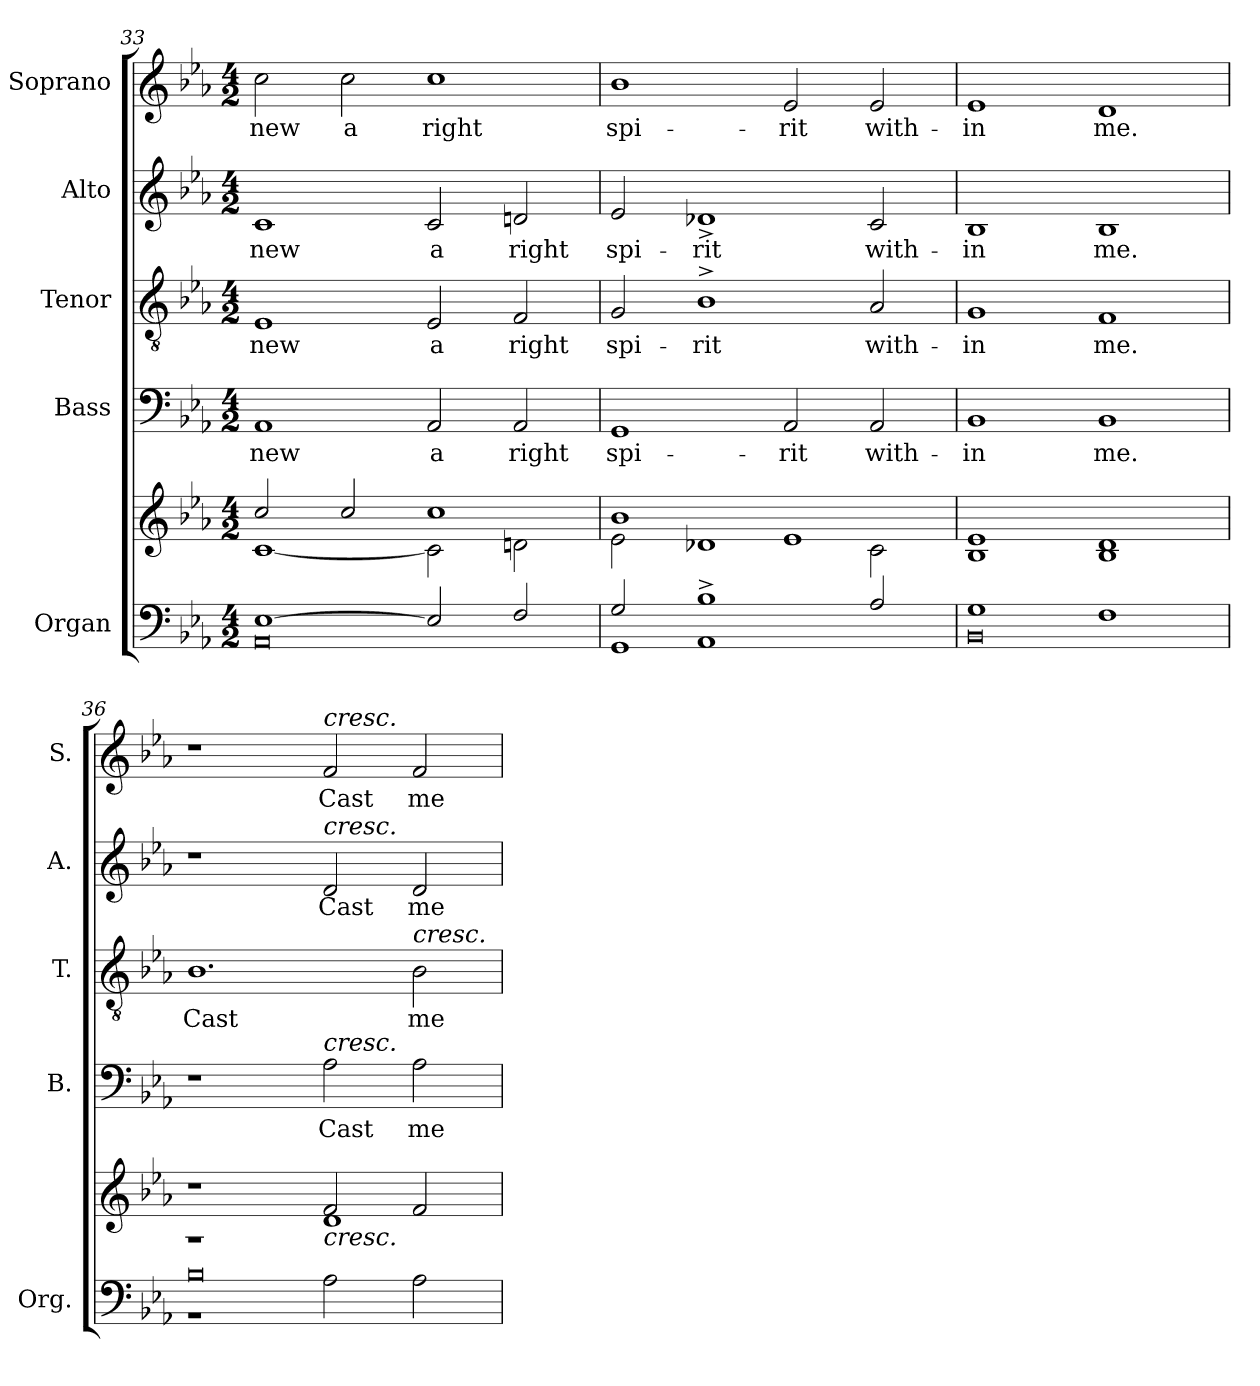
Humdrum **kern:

**kern	**kern	**kern	**text	**kern	**text	**kern	**text	**kern	**text
*part5	*part5	*part4	*part4	*part3	*part3	*part2	*part2	*part1	*part1
*staff6	*staff5	*staff4	*staff4	*staff3	*staff3	*staff2	*staff2	*staff1	*staff1
*I"Organ	*	*I"Bass	*	*I"Tenor	*	*I"Alto	*	*I"Soprano	*
*I'Org.	*	*I'B.	*	*I'T.	*	*I'A.	*	*I'S.	*
*clefF4	*clefG2	*clefF4	*	*clefGv2	*	*clefG2	*	*clefG2	*
*	*	*	*	*ITrd7c12	*	*	*	*	*
*k[b-e-a-]	*k[b-e-a-]	*k[b-e-a-]	*	*k[b-e-a-]	*	*k[b-e-a-]	*	*k[b-e-a-]	*
*E-:	*E-:	*E-:	*	*E-:	*	*E-:	*	*E-:	*
*M4/2	*M4/2	*M4/2	*	*M4/2	*	*M4/2	*	*M4/2	*
=33	=33	=33	=33	=33	=33	=33	=33	=33	=33
*^	*^	*	*	*	*	*	*	*	*
!	!	!	!	!	!LO:LY:b:color=#000000	!	!	!	!	!	!
!	!	!	!	!	!	!	!LO:LY:b:color=#000000	!	!	!	!
!	!	!	!	!	!	!	!	!	!LO:LY:b:color=#000000	!	!
!	!	!	!	!	!	!	!	!	!	!	!LO:LY:b:color=#000000
[>1E-i	0AA-i	2cci/	[<1ci	1AA-i	-new	1EE-i	-new	1ci	-new	2cci\	new
!	!	!	!	!	!	!	!	!	!	!	!LO:LY:b:color=#000000
.	.	2cci/	.	.	.	.	.	.	.	2cci\	a
!	!	!	!	!	!LO:LY:b:color=#000000	!	!	!	!	!	!
!	!	!	!	!	!	!	!LO:LY:b:color=#000000	!	!	!	!
!	!	!	!	!	!	!	!	!	!LO:LY:b:color=#000000	!	!
!	!	!	!	!	!	!	!	!	!	!	!LO:LY:b:color=#000000
2E-i/]	.	1cci	2ci\]	2AA-i/	a	2EE-i/	a	2ci/	a	1cci	right
!	!	!	!	!	!LO:LY:b:color=#000000	!	!	!	!	!	!
!	!	!	!	!	!	!	!LO:LY:b:color=#000000	!	!	!	!
!	!	!	!	!	!	!	!	!	!LO:LY:b:color=#000000	!	!
2Fi/	.	.	2dni\	2AA-i/	right	2FFi/	right	2dni/	right	.	.
=34	=34	=34	=34	=34	=34	=34	=34	=34	=34	=34	=34
!	!	!	!	!	!LO:LY:b:color=#000000	!	!	!	!	!	!
!	!	!	!	!	!	!	!LO:LY:b:color=#000000	!	!	!	!
!	!	!	!	!	!	!	!	!	!LO:LY:b:color=#000000	!	!
!	!	!	!	!	!	!	!	!	!	!	!LO:LY:b:color=#000000
2Gi/	1GGi	1b-i	2e-i\	1GGi	spi-	2GGi/	spi-	2e-i/	spi-	1b-i	spi-
!	!	!	!	!	!	!	!LO:LY:b:color=#000000	!	!	!	!
!	!	!	!	!	!	!	!	!	!LO:LY:b:color=#000000	!	!
1AA-i^ 1B-i^	.	.	1d-Xi	.	.	1BB-^i	-rit	1d-X^i	-rit	.	.
!	!	!	!	!	!LO:LY:b:color=#000000	!	!	!	!	!	!
!	!	!	!	!	!	!	!	!	!	!	!LO:LY:b:color=#000000
.	1ryy	1e-i	.	2AA-i/	-rit	.	.	.	.	2e-i/	-rit
!	!	!	!	!	!LO:LY:b:color=#000000	!	!	!	!	!	!
!	!	!	!	!	!	!	!LO:LY:b:color=#000000	!	!	!	!
!	!	!	!	!	!	!	!	!	!LO:LY:b:color=#000000	!	!
!	!	!	!	!	!	!	!	!	!	!	!LO:LY:b:color=#000000
2A-i/	.	.	2ci\	2AA-i/	with-	2AA-i/	with-	2ci/	with-	2e-i/	with-
*	*	*v	*v	*	*	*	*	*	*	*	*
=35	=35	=35	=35	=35	=35	=35	=35	=35	=35	=35
*	*	*^	*	*	*	*	*	*	*	*
!	!	!	!	!	!LO:LY:b:color=#000000	!	!	!	!	!	!
*	*	*v	*v	*	*	*	*	*	*	*	*
*	*	*^	*	*	*	*	*	*	*	*
!	!	!	!	!	!	!	!LO:LY:b:color=#000000	!	!	!	!
*	*	*v	*v	*	*	*	*	*	*	*	*
*	*	*^	*	*	*	*	*	*	*	*
!	!	!	!	!	!	!	!	!	!LO:LY:b:color=#000000	!	!
*	*	*v	*v	*	*	*	*	*	*	*	*
*	*	*^	*	*	*	*	*	*	*	*
!	!	!	!	!	!	!	!	!	!	!	!LO:LY:b:color=#000000
*	*	*v	*v	*	*	*	*	*	*	*	*
1Gi	0BB-i	1B-i 1e-i	1BB-i	-in	1GGi	-in	1B-i	-in	1e-i	-in
!	!	!	!	!LO:LY:b:color=#000000	!	!	!	!	!	!
!	!	!	!	!	!	!LO:LY:b:color=#000000	!	!	!	!
!	!	!	!	!	!	!	!	!LO:LY:b:color=#000000	!	!
!	!	!	!	!	!	!	!	!	!	!LO:LY:b:color=#000000
1Fi	.	1B-i 1di	1BB-i	me.	1FFi	me.	1B-i	me.	1di	me.
=36	=36	=36	=36	=36	=36	=36	=36	=36	=36	=36
*	*	*^	*	*	*	*	*	*	*	*
!	!	!	!	!	!	!	!LO:LY:b:color=#000000	!	!	!	!
0B-i	1r	1r	1r	1r	.	1.BB-i	Cast	1r	.	1r	.
!	!	!	!	!	!LO:LY:b:color=#000000	!	!	!	!	!	!
!	!	!	!	!	!	!	!	!	!LO:LY:b:color=#000000	!	!
!	!	!	!	!	!	!	!	!	!	!LO:TX:a:i:t=cresc.	!
!	!	!	!	!	!	!	!	!LO:TX:a:i:t=cresc.	!	!	!
!	!	!	!	!LO:TX:a:i:t=cresc.	!	!	!	!	!	!	!
!	!	!LO:TX:b:i:t=cresc.	!	!	!	!	!	!	!	!	!
!	!	!	!	!	!	!	!	!	!	!	!LO:LY:b:color=#000000
.	2A-i\	2fi/	1di	2A-i\	Cast	.	.	2di/	Cast	2fi/	Cast
!	!	!	!	!	!LO:LY:b:color=#000000	!	!	!	!	!	!
!	!	!	!	!	!	!	!LO:LY:b:color=#000000	!	!	!	!
!	!	!	!	!	!	!	!	!	!LO:LY:b:color=#000000	!	!
!	!	!	!	!	!	!LO:TX:a:i:t=cresc.	!	!	!	!	!
!	!	!	!	!	!	!	!	!	!	!	!LO:LY:b:color=#000000
.	2A-i\	2fi/	.	2A-i\	me	2BB-i\	me	2di/	me	2fi/	me
*v	*v	*	*	*	*	*	*	*	*	*	*
*	*v	*v	*	*	*	*	*	*	*	*
=	=	=	=	=	=	=	=	=	=
*-	*-	*-	*-	*-	*-	*-	*-	*-	*-
